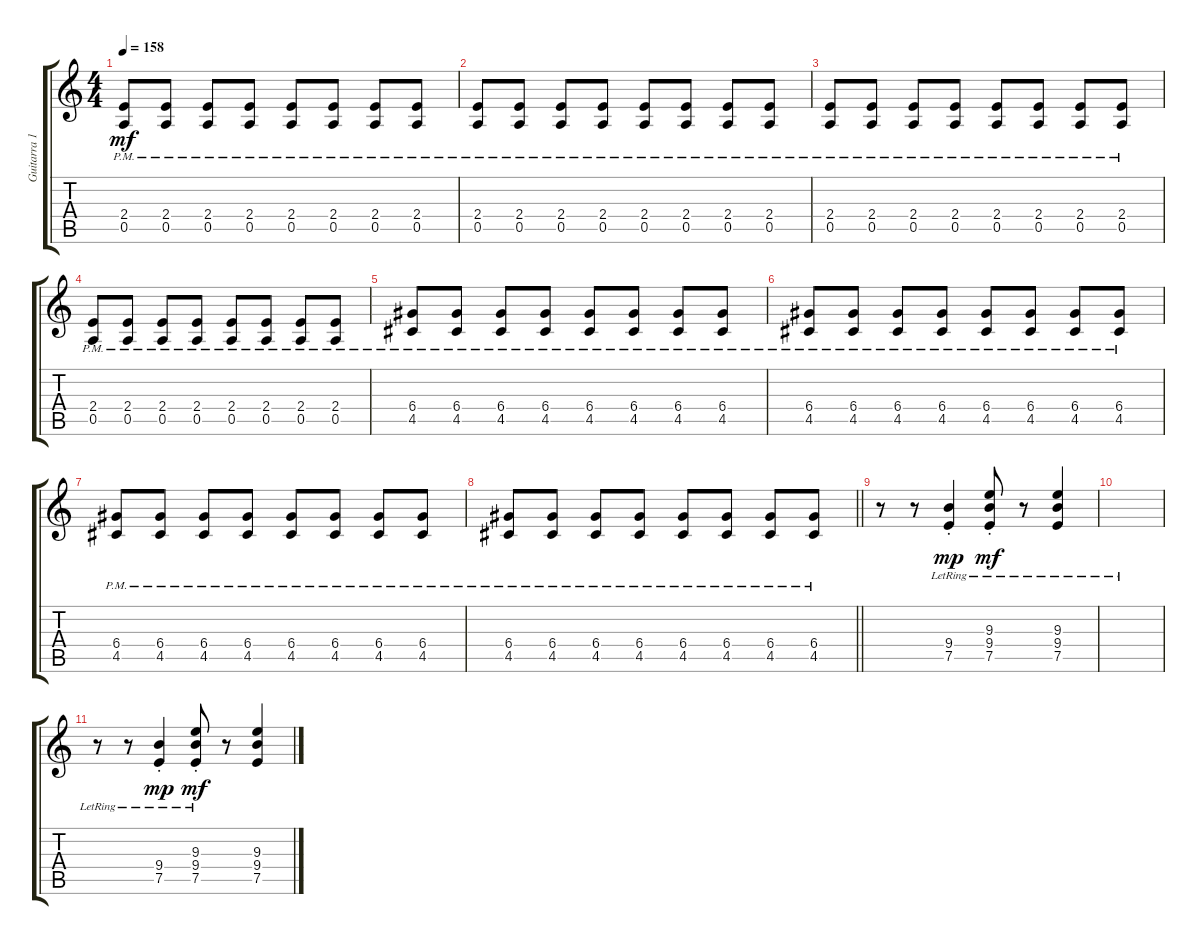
\track ("Guitarra 1" "Guitarra 1") {instrument overdrivenguitar}
\staff {score tabs}
\tuning (E4 B3 G3 D3 A2 E2) {hide}
\ts (4 4)
\tempo 158
\clef g2
\ks c
(2.4{pm} 0.5{pm}).8{dy mf} (2.4{pm} 0.5{pm}).8 (2.4{pm} 0.5{pm}).8 (2.4{pm} 0.5{pm}).8 (2.4{pm} 0.5{pm}).8 (2.4{pm} 0.5{pm}).8 (2.4{pm} 0.5{pm}).8 (2.4{pm} 0.5{pm}).8 |
(2.4{pm} 0.5{pm}).8 (2.4{pm} 0.5{pm}).8 (2.4{pm} 0.5{pm}).8 (2.4{pm} 0.5{pm}).8 (2.4{pm} 0.5{pm}).8 (2.4{pm} 0.5{pm}).8 (2.4{pm} 0.5{pm}).8 (2.4{pm} 0.5{pm}).8 |
(2.4{pm} 0.5{pm}).8 (2.4{pm} 0.5{pm}).8 (2.4{pm} 0.5{pm}).8 (2.4{pm} 0.5{pm}).8 (2.4{pm} 0.5{pm}).8 (2.4{pm} 0.5{pm}).8 (2.4{pm} 0.5{pm}).8 (2.4{pm} 0.5{pm}).8 |
(2.4{pm} 0.5{pm}).8 (2.4{pm} 0.5{pm}).8 (2.4{pm} 0.5{pm}).8 (2.4{pm} 0.5{pm}).8 (2.4{pm} 0.5{pm}).8 (2.4{pm} 0.5{pm}).8 (2.4{pm} 0.5{pm}).8 (2.4{pm} 0.5{pm}).8 |
(6.4{pm} 4.5{pm}).8 (6.4{pm} 4.5{pm}).8 (6.4{pm} 4.5{pm}).8 (6.4{pm} 4.5{pm}).8 (6.4{pm} 4.5{pm}).8 (6.4{pm} 4.5{pm}).8 (6.4{pm} 4.5{pm}).8 (6.4{pm} 4.5{pm}).8 |
(6.4{pm} 4.5{pm}).8 (6.4{pm} 4.5{pm}).8 (6.4{pm} 4.5{pm}).8 (6.4{pm} 4.5{pm}).8 (6.4{pm} 4.5{pm}).8 (6.4{pm} 4.5{pm}).8 (6.4{pm} 4.5{pm}).8 (6.4{pm} 4.5{pm}).8 |
(6.4{pm} 4.5{pm}).8 (6.4{pm} 4.5{pm}).8 (6.4{pm} 4.5{pm}).8 (6.4{pm} 4.5{pm}).8 (6.4{pm} 4.5{pm}).8 (6.4{pm} 4.5{pm}).8 (6.4{pm} 4.5{pm}).8 (6.4{pm} 4.5{pm}).8 |
\barLineRight lightlight
(6.4{pm} 4.5{pm}).8 (6.4{pm} 4.5{pm}).8 (6.4{pm} 4.5{pm}).8 (6.4{pm} 4.5{pm}).8 (6.4{pm} 4.5{pm}).8 (6.4{pm} 4.5{pm}).8 (6.4{pm} 4.5{pm}).8 (6.4{pm} 4.5{pm}).8 |
r.8 r.8 (9.4{st lr} 7.5{lr}).4{dy mp} (9.3 9.4{lr} 7.5{st lr}).8{dy mf} r.8 (9.3{lr} 9.4{lr} 7.5{lr}).4 |
|
r.8 r.8 (9.4{st lr} 7.5{lr}).4{dy mp} (9.3 9.4{lr} 7.5{st lr}).8{dy mf} r.8 (9.3 9.4 7.5).4
